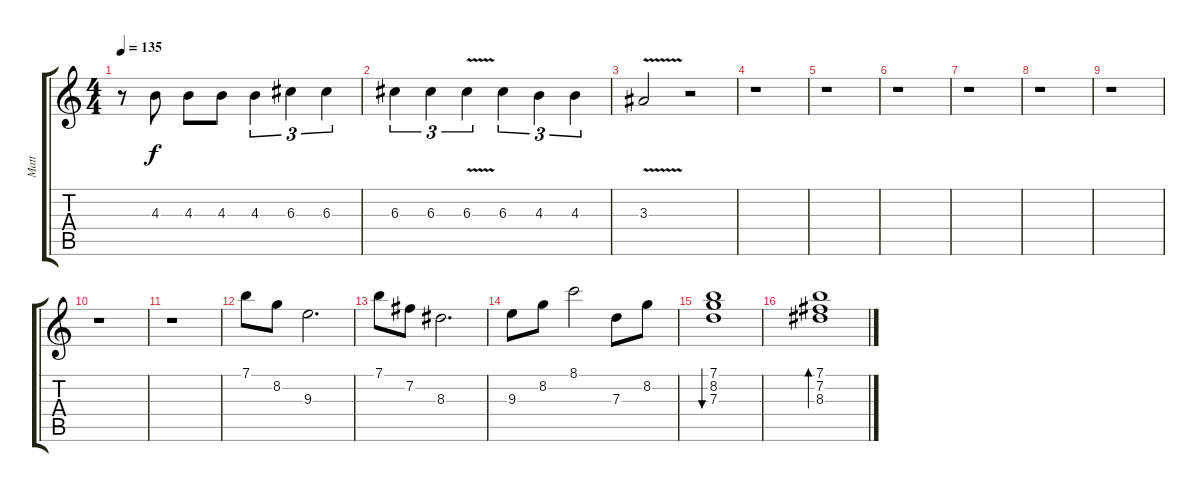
\track ("Matt" "Matt") {instrument distortionguitar}
\staff {score tabs}
\tuning (E4 B3 G3 D3 A2 E2) {hide}
\ts (4 4)
\tempo 135
\clef g2
\ks c
r.8{dy mp} 4.3.8{dy f} 4.3.8 4.3.8 4.3.4{tu (3 2)} 6.3.4{tu (3 2)} 6.3.4{tu (3 2)} |
6.3.4{tu (3 2)} 6.3.4{tu (3 2)} 6.3{v}.4{tu (3 2)} 6.3.4{tu (3 2)} 4.3.4{tu (3 2)} 4.3.4{tu (3 2)} |
3.3{v}.2 r.2 |
r.1 |
r.1 |
r.1 |
r.1 |
r.1 |
r.1 |
r.1 |
r.1 |
7.1.8 8.2.8 9.3.2{d} |
7.1.8 7.2.8 8.3.2{d} |
9.3.8 8.2.8 8.1.2 7.3.8 8.2.8 |
(7.1 8.2 7.3).1{bu 480} |
(7.1 7.2 8.3).1{bd 480}
